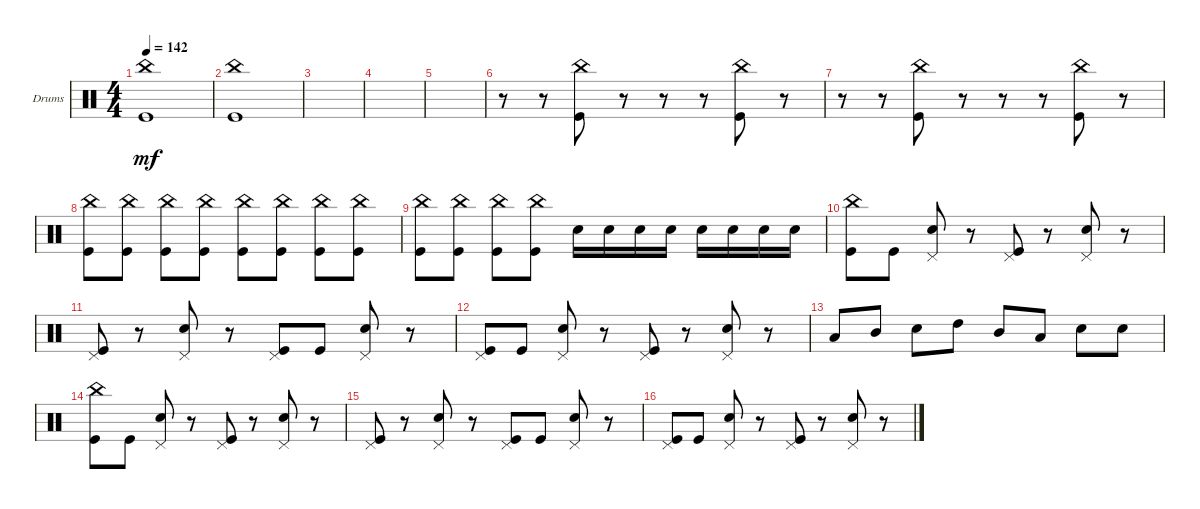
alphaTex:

\defaultSystemsLayout 4
\bracketExtendMode groupsimilarinstruments
\firstSystemTrackNameOrientation horizontal
\otherSystemsTrackNameOrientation horizontal
\track ("Drumkit" "Drums") {instrument percussion}
\staff {score}
\articulation defaults
\ts (4 4)
\tempo 142
\clef neutral
\ks c
("Kick (hit)" "China (hit)").1{dy mf} |
("Kick (hit)" "China (hit)").1 |
|
|
|
r.8 r.8 ("Kick (hit)" "China (hit)").8 r.8 r.8 r.8 ("China (hit)" "Kick (hit)").8 r.8 |
r.8 r.8 ("Kick (hit)" "China (hit)").8 r.8 r.8 r.8 ("Kick (hit)" "China (hit)").8 r.8 |
("Kick (hit)" "China (hit)").8 ("Kick (hit)" "China (hit)").8 ("Kick (hit)" "China (hit)").8 ("Kick (hit)" "China (hit)").8 ("Kick (hit)" "China (hit)").8 ("Kick (hit)" "China (hit)").8 ("Kick (hit)" "China (hit)").8 ("Kick (hit)" "China (hit)").8 |
("Kick (hit)" "China (hit)").8 ("Kick (hit)" "China (hit)").8 ("Kick (hit)" "China (hit)").8 ("Kick (hit)" "China (hit)").8 "Snare (hit) 2".16 "Snare (hit) 2".16 "Snare (hit) 2".16 "Snare (hit) 2".16 "Snare (hit) 2".16 "Snare (hit) 2".16 "Snare (hit) 2".16 "Snare (hit) 2".16 |
("China (hit)" "Kick (hit)").8 "Kick (hit)".8 ("Snare (hit) 2" "Pedal Hi-Hat (hit)").8 r.8 ("Kick (hit)" "Pedal Hi-Hat (hit)").8 r.8 ("Snare (hit) 2" "Pedal Hi-Hat (hit)").8 r.8 |
("Kick (hit)" "Pedal Hi-Hat (hit)").8 r.8 ("Snare (hit) 2" "Pedal Hi-Hat (hit)").8 r.8 ("Kick (hit)" "Pedal Hi-Hat (hit)").8 "Kick (hit)".8 ("Snare (hit) 2" "Pedal Hi-Hat (hit)").8 r.8 |
("Kick (hit)" "Pedal Hi-Hat (hit)").8 "Kick (hit)".8 ("Snare (hit) 2" "Pedal Hi-Hat (hit)").8 r.8 ("Kick (hit)" "Pedal Hi-Hat (hit)").8 r.8 ("Snare (hit) 2" "Pedal Hi-Hat (hit)").8 r.8 |
"Low Tom (hit)".8 "Mid Tom (hit)".8 "Snare (hit) 2".8 "High Tom (hit)".8 "Mid Tom (hit)".8 "Low Tom (hit)".8 "Snare (hit) 2".8 "Snare (hit) 2".8 |
("China (hit)" "Kick (hit)").8 "Kick (hit)".8 ("Snare (hit) 2" "Pedal Hi-Hat (hit)").8 r.8 ("Kick (hit)" "Pedal Hi-Hat (hit)").8 r.8 ("Snare (hit) 2" "Pedal Hi-Hat (hit)").8 r.8 |
("Kick (hit)" "Pedal Hi-Hat (hit)").8 r.8 ("Snare (hit) 2" "Pedal Hi-Hat (hit)").8 r.8 ("Kick (hit)" "Pedal Hi-Hat (hit)").8 "Kick (hit)".8 ("Snare (hit) 2" "Pedal Hi-Hat (hit)").8 r.8 |
("Kick (hit)" "Pedal Hi-Hat (hit)").8 "Kick (hit)".8 ("Snare (hit) 2" "Pedal Hi-Hat (hit)").8 r.8 ("Kick (hit)" "Pedal Hi-Hat (hit)").8 r.8 ("Snare (hit) 2" "Pedal Hi-Hat (hit)").8 r.8
